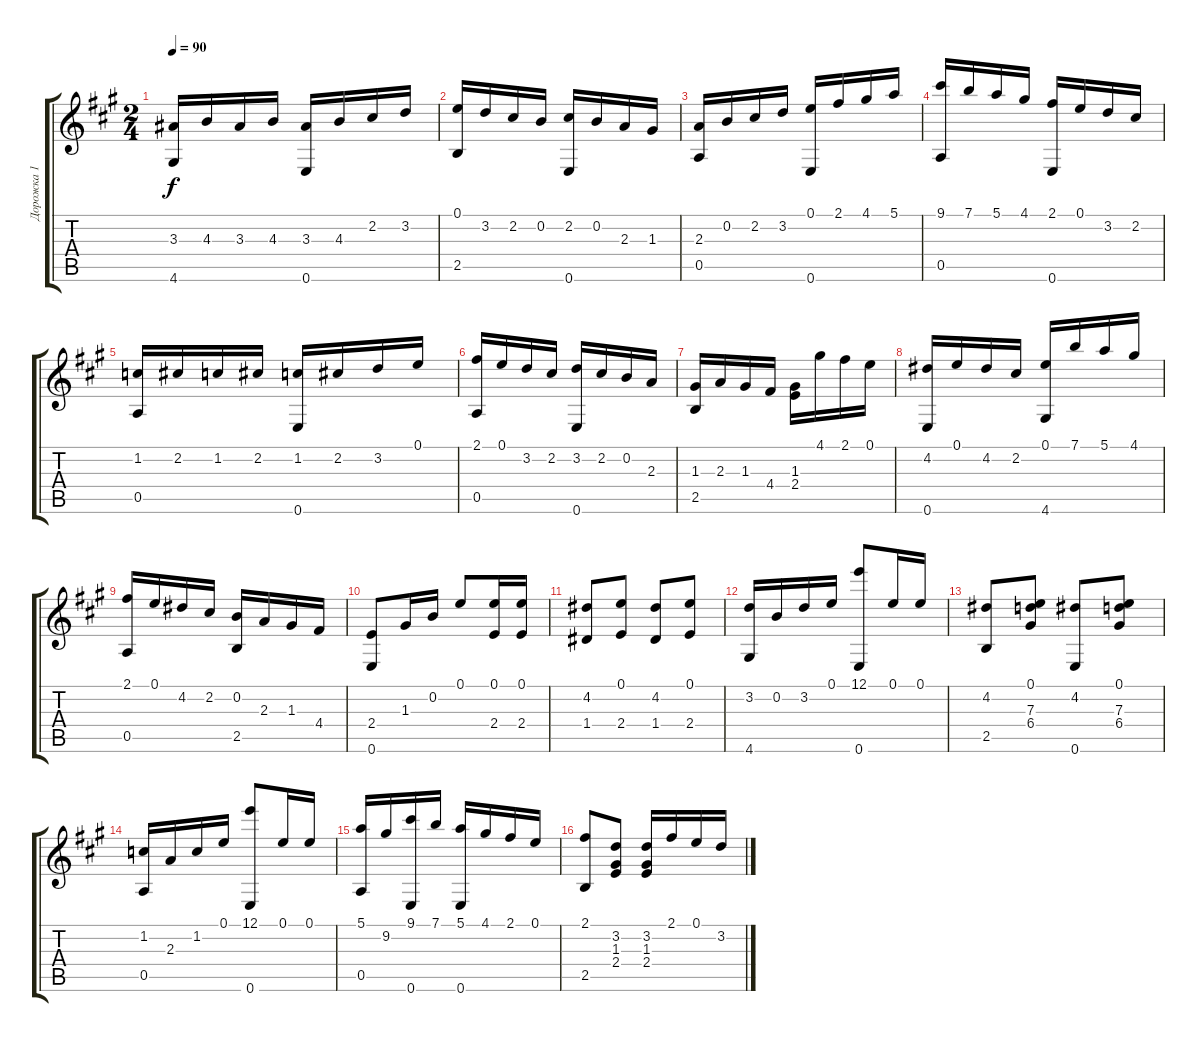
\track ("Дорожка 1" "Дорожка 1") {instrument acousticguitarsteel}
\staff {score tabs}
\tuning (E4 B3 G3 D3 A2 E2) {hide}
\ts (2 4)
\tempo 90
\clef g2
\ks a
(3.3 4.6).16{dy f} 4.3.16 3.3.16 4.3.16 (3.3 0.6).16 4.3.16 2.2.16 3.2.16 |
(0.1 2.5).16 3.2.16 2.2.16 0.2.16 (2.2 0.6).16 0.2.16 2.3.16 1.3.16 |
(2.3 0.5).16 0.2.16 2.2.16 3.2.16 (0.1 0.6).16 2.1.16 4.1.16 5.1.16 |
(9.1 0.5).16{beam Up} 7.1.16{beam Up} 5.1.16{beam Up} 4.1.16{beam Up} (2.1 0.6).16 0.1.16 3.2.16 2.2.16 |
(1.2 0.5).16 2.2.16 1.2.16 2.2.16 (1.2 0.6).16 2.2.16 3.2.16 0.1.16 |
(2.1 0.5).16 0.1.16 3.2.16 2.2.16 (3.2 0.6).16 2.2.16 0.2.16 2.3.16 |
(1.3 2.5).16 2.3.16 1.3.16 4.4.16 (1.3 2.4).16 4.1.16 2.1.16 0.1.16 |
(4.2 0.6).16 0.1.16 4.2.16 2.2.16 (0.1 4.6).16 7.1.16 5.1.16 4.1.16 |
(2.1 0.5).16 0.1.16 4.2.16 2.2.16 (0.2 2.5).16 2.3.16 1.3.16 4.4.16 |
(2.4 0.6).8 1.3.16 0.2.16 0.1.8{beam Up} (0.1 2.4).16{beam Up} (0.1 2.4).16{beam Up} |
(4.2 1.4).8 (0.1 2.4).8 (4.2 1.4).8 (0.1 2.4).8 |
(3.2 4.6).16 0.2.16 3.2.16 0.1.16 (12.1 0.6).8{beam Up} 0.1.16{beam Up} 0.1.16{beam Up} |
(4.2 2.5).8 (0.1 7.3 6.4).8 (4.2 0.6).8 (0.1 7.3 6.4).8 |
(1.2 0.5).16 2.3.16 1.2.16 0.1.16 (12.1 0.6).8{beam Up} 0.1.16{beam Up} 0.1.16{beam Up} |
(5.1 0.5).16 9.2.16 (9.1 0.6).16 7.1.16 (5.1 0.6).16 4.1.16 2.1.16 0.1.16 |
(2.1 2.5).8 (3.2 1.3 2.4).8 (3.2 1.3 2.4).16{beam Up} 2.1.16{beam Up} 0.1.16{beam Up} 3.2.16{beam Up}
